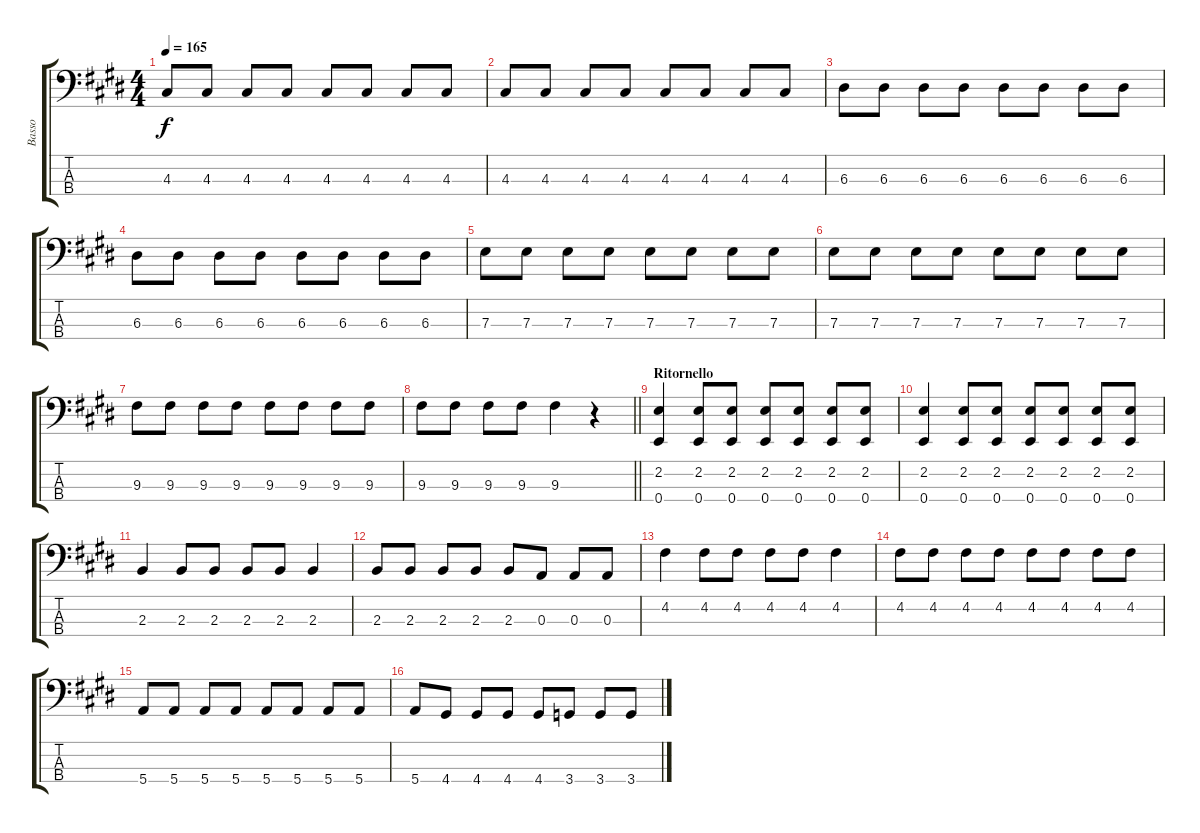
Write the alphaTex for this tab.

\track ("Basso" "Basso") {instrument electricbassfinger}
\staff {score tabs}
\tuning (G2 D2 A1 E1) {hide}
\ts (4 4)
\tempo 165
\clef f4
\ks e
4.3.8{dy f} 4.3.8 4.3.8 4.3.8 4.3.8 4.3.8 4.3.8 4.3.8 |
4.3.8 4.3.8 4.3.8 4.3.8 4.3.8 4.3.8 4.3.8 4.3.8 |
6.3.8 6.3.8 6.3.8 6.3.8 6.3.8 6.3.8 6.3.8 6.3.8 |
6.3.8 6.3.8 6.3.8 6.3.8 6.3.8 6.3.8 6.3.8 6.3.8 |
7.3.8 7.3.8 7.3.8 7.3.8 7.3.8 7.3.8 7.3.8 7.3.8 |
7.3.8 7.3.8 7.3.8 7.3.8 7.3.8 7.3.8 7.3.8 7.3.8 |
9.3.8 9.3.8 9.3.8 9.3.8 9.3.8 9.3.8 9.3.8 9.3.8 |
\barLineRight lightlight
9.3.8 9.3.8 9.3.8 9.3.8 9.3.4 r.4 |
\section ("" "Ritornello")
(2.2 0.4).4 (2.2 0.4).8 (2.2 0.4).8 (2.2 0.4).8 (2.2 0.4).8 (2.2 0.4).8 (2.2 0.4).8 |
(2.2 0.4).4 (2.2 0.4).8 (2.2 0.4).8 (2.2 0.4).8 (2.2 0.4).8 (2.2 0.4).8 (2.2 0.4).8 |
2.3.4 2.3.8 2.3.8 2.3.8 2.3.8 2.3.4 |
2.3.8 2.3.8 2.3.8 2.3.8 2.3.8 0.3.8 0.3.8 0.3.8 |
4.2.4 4.2.8 4.2.8 4.2.8 4.2.8 4.2.4 |
4.2.8 4.2.8 4.2.8 4.2.8 4.2.8 4.2.8 4.2.8 4.2.8 |
5.4.8 5.4.8 5.4.8 5.4.8 5.4.8 5.4.8 5.4.8 5.4.8 |
5.4.8 4.4.8 4.4.8 4.4.8 4.4.8 3.4.8 3.4.8 3.4.8
